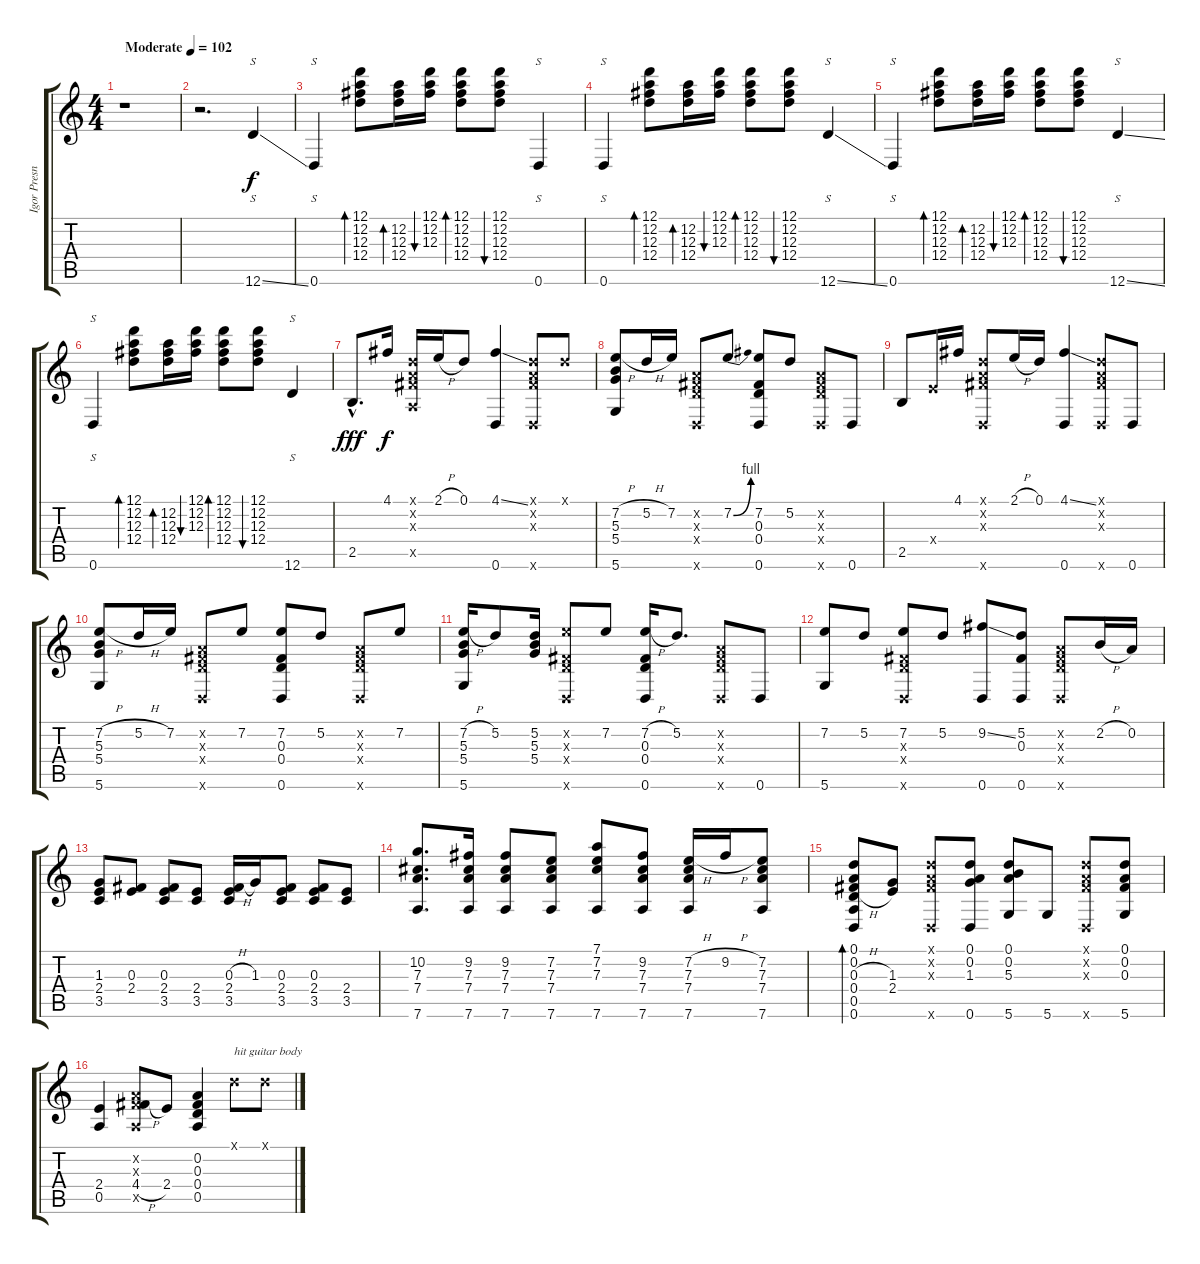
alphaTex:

\track ("Igor Presnyakov" "Igor Presn") {instrument acousticguitarnylon}
\staff {score tabs}
\tuning (D4 A3 Gb3 D3 A2 D2) {hide}
\ts (4 4)
\tempo (102 "Moderate")
\clef g2
\ks c
r.1{dy f instrument acousticguitarnylon} |
r.2{d} 12.6{ss}.4{s} |
0.6.4{s} (12.1 12.2 12.3 12.4).8{bd 30} (12.2 12.3 12.4).16{bd 30} (12.1 12.2 12.3).16{bu 30} (12.1 12.2 12.3 12.4).8{bd 30} (12.1 12.2 12.3 12.4).8{bu 30} 0.6.4{s} |
0.6.4{s} (12.1 12.2 12.3 12.4).8{bd 60} (12.2 12.3 12.4).16{bd 60} (12.1 12.2 12.3).16{bu 60} (12.1 12.2 12.3 12.4).8{bd 60} (12.1 12.2 12.3 12.4).8{bu 60} 12.6{ss}.4{s} |
0.6.4{s} (12.1 12.2 12.3 12.4).8{bd 60} (12.2 12.3 12.4).16{bd 60} (12.1 12.2 12.3).16{bu 60} (12.1 12.2 12.3 12.4).8{bd 60} (12.1 12.2 12.3 12.4).8{bu 60} 12.6{ss}.4{s} |
0.6.4{s} (12.1 12.2 12.3 12.4).8{bd 60} (12.2 12.3 12.4).16{bd 60} (12.1 12.2 12.3).16{bu 60} (12.1 12.2 12.3 12.4).8{bd 60} (12.1 12.2 12.3 12.4).8{bu 60} 12.6.4{s} |
2.5{hac}.8{d dy fff} 4.1.16{dy f} (0.1{x} 0.2{x} 0.3{x} 0.5{x}).16 2.1{h}.16 0.1.8 (4.1{ss} 0.6).4 (0.1{x} 0.2{x} 0.3{x} 0.6{x}).8 0.1{x}.8 |
(7.2{h} 5.3 5.4 5.6).8 5.2{h}.16 7.2.16 (0.2{x} 0.3{x} 0.4{x} 0.6{x}).8 7.2{be (bend 0 0 60 4)}.8 (7.2 0.3 0.4 0.6).8 5.2.8 (0.2{x} 0.3{x} 0.4{x} 0.6{x}).8 0.6.8 |
2.5.8 2.4{x}.16 4.1.16 (0.1{x} 0.2{x} 0.3{x} 0.6{x}).8 2.1{h}.16 0.1.16 (4.1{ss} 0.6).4 (0.1{x} 0.2{x} 0.3{x} 0.6{x}).8 0.6.8 |
(7.2{h} 5.3 5.4 5.6).8 5.2{h}.16 7.2.16 (0.2{x} 0.3{x} 0.4{x} 0.6{x}).8 7.2.8 (7.2 0.3 0.4 0.6).8 5.2.8 (0.2{x} 0.3{x} 0.4{x} 0.6{x}).8 7.2.8 |
(7.2{h} 5.3 5.4 5.6).16 5.2.8 (5.2 5.3 5.4).16 (7.2{x} 0.3{x} 0.4{x} 0.6{x}).8 7.2.8 (7.2{h} 0.3 0.4 0.6).16 5.2.8{d} (0.2{x} 0.3{x} 0.4{x} 0.6{x}).8 0.6.8 |
(7.2 5.6).8 5.2.8 (7.2 0.3{x} 0.4{x} 0.6{x}).8 5.2.8 (9.2{ss} 0.6).8 (5.2 0.3 0.6).8 (0.2{x} 0.3{x} 0.4{x} 0.6{x}).8 2.2{h}.16 0.2.16 |
(1.3 2.4 3.5).8 (0.3 2.4).8 (0.3 2.4 3.5).8 (2.4 3.5).8 (0.3{h} 2.4 3.5).16 1.3.16 (0.3 2.4 3.5).8 (0.3 2.4 3.5).8 (2.4 3.5).8 |
(10.2 7.3 7.4 7.6).8{d} (9.2 7.3 7.4 7.6).16 (9.2 7.3 7.4 7.6).8 (7.2 7.3 7.4 7.6).8 (7.1 7.2 7.3 7.6).8 (9.2 7.3 7.4 7.6).8 (7.2{h} 7.3 7.4 7.6).16 9.2{h}.16 (7.2 7.3 7.4 7.6).8 |
(0.1 0.2 0.3{h} 0.4{h} 0.5 0.6).8{bd 480} (1.3 2.4).8 (0.1{x} 0.2{x} 0.3{x} 0.6{x}).8 (0.1 0.2 1.3 0.6).8 (0.1 0.2 5.3 5.6).8 5.6.8 (0.1{x} 0.2{x} 0.3{x} 0.6{x}).8 (0.1 0.2 0.3 5.6).8 |
(2.4 0.5).4 (0.2{x} 0.3{x} 4.4{h} 0.5{x}).8 2.4.8 (0.2 0.3 0.4 0.5).4 0.1{x}.8{txt "hit guitar body"} 0.1{x}.8
